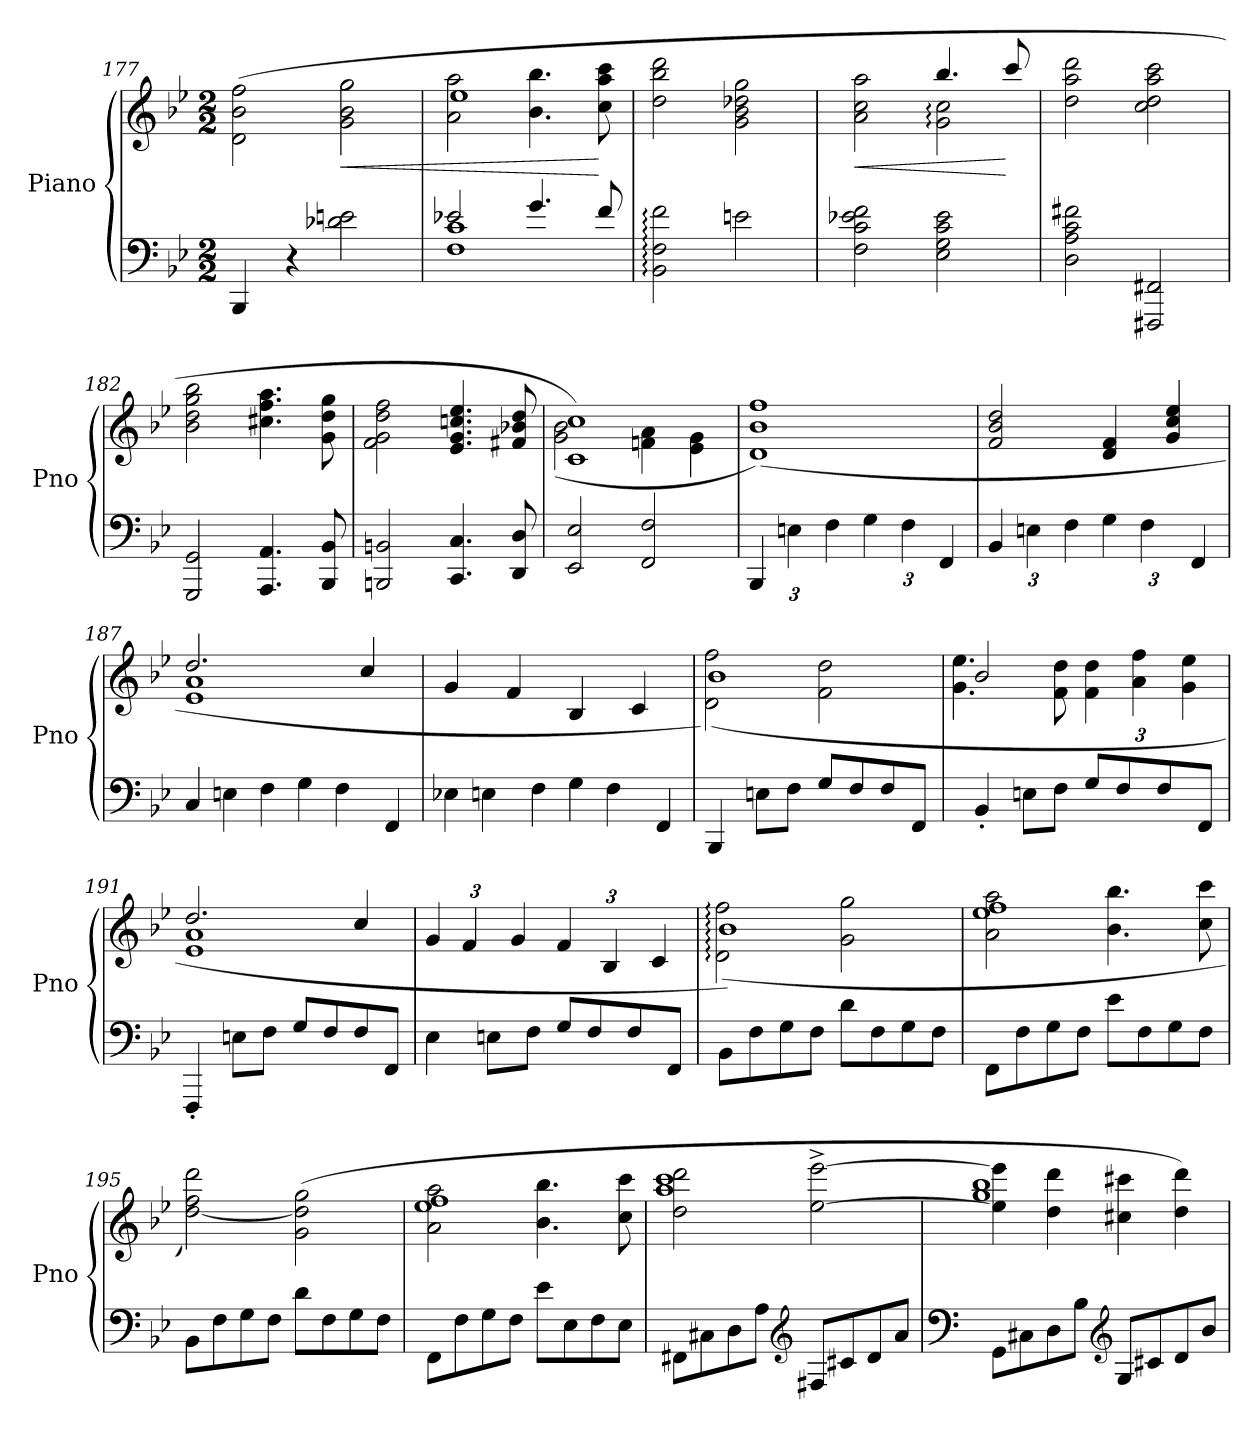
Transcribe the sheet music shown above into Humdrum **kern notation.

**kern	**kern	**dynam
*part1	*part1	*part1
*staff2	*staff1	*staff1/2
*I"Piano	*	*
*I'Pno	*	*
*clefF4	*clefG2	*
*k[b-e-]	*k[b-e-]	*
*M2/2	*M2/2	*
=177	=177	=177
4BBB-/	(2d\ 2b-\ 2ff\	.
4r	.	.
!	!	!LO:HP:b
2d-X\ 2en\	2g\ 2b-\ 2gg\	<
=178	=178	=178
*^	*^	*
2e-X/	1F 1c	2a\ 2aa\	1ee-	.
4.g/	.	4.b-\ 4.bb-\	.	.
8f/	.	8cc\ 8aa\ 8ccc\	.	[
*v	*v	*	*	*
*	*v	*v	*
=179	=179	=179
2BB-\: 2F\: 2f\:	2dd\ 2bb-\ 2ddd\	.
2en\	2g\ 2b-\ 2dd-X\ 2gg\	.
!!LO:LB:g=z
=180	=180	=180
!	!	!LO:HP:b
*	*^	*
2F\ 2c\ 2e-X\ 2f\	2a\ 2cc\ 2aa\	2ryy	<
2E-\ 2G\ 2c\ 2e-\	4.bb-/	2g\: 2cc\:	.
.	8ccc/	.	[
*	*v	*v	*
=181	=181	=181
2D\ 2A\ 2c\ 2f#X\	2dd\ 2aa\ 2ddd\	.
2FFF#X/ 2FF#X/	2cc\ 2dd\ 2aa\ 2ccc\	.
!!LO:PB:g=z
=182	=182	=182
2GGG/ 2GG/	2b-\ 2dd\ 2gg\ 2bb-\	.
4.AAA/ 4.AA/	4.cc#X\ 4.ff\ 4.aa\	.
8BBB-/ 8BB-/	8g\ 8dd\ 8gg\	.
=183	=183	=183
2BBBn/ 2BBn/	2f\ 2g\ 2dd\ 2ff\	.
4.CC/ 4.C/	4.e-/ 4.g/ 4.ccn/ 4.ee-/	.
8DD/ 8D/	8f#X/ 8b-X/ 8dd/	.
=184	=184	=184
*	*^	*
2EE-/ 2E-/	1c 1cc)	(2g\ 2b-\	.
2FF/ 2F/	.	4fn\ 4a\	.
.	.	4e-\ 4g\	.
*	*v	*v	*
=185	=185	=185
*Xbrackettup	*	*
6BBB-/	(1d 1b- 1ff)	.
!	!	!LO:DY:b=2
6En\	.	other-dynamics
6F\	.	.
6G\	.	.
6F\	.	.
6FF/	.	.
=186	=186	=186
6BB-/	2f/ 2b-/ 2dd/	.
6En\	.	.
6F\	.	.
6G\	4d/ 4f/	.
6F\	.	.
.	4g/ 4cc/ 4ee-/	.
6FF/	.	.
=187	=187	=187
*Xtuplet	*	*
*	*^	*
6C/	2.dd/	1e- 1a	.
6En\	.	.	.
6F\	.	.	.
6G\	.	.	.
6F\	.	.	.
.	4cc/	.	.
6FF/	.	.	.
*	*v	*v	*
!!LO:LB:g=z
=188	=188	=188
6E-X\	4g/	.
6En\	.	.
.	4f/	.
6F\	.	.
6G\	4B-/	.
6F\	.	.
.	4c/	.
6FF/	.	.
!!LO:LB:g=z
=189	=189	=189
*	*^	*
4BBB-/	1b-	(>2d\ 2ff\)	.
8En\L	.	.	.
8F\J	.	.	.
8G/L	.	2f\ 2dd\	.
8F/	.	.	.
8F/	.	.	.
8FF/J	.	.	.
=190	=190	=190	=190
4BB-'/	2b-/	4.g\ 4.ee-\	.
8En\L	.	.	.
8F\J	.	8f\ 8dd\	.
*	*Xbrackettup	*	*
8G/L	6f\ 6dd\	2ryy	.
8F/	.	.	.
.	6a\ 6ff\	.	.
8F/	.	.	.
.	6g\ 6ee-\	.	.
8FF/J	.	.	.
=191	=191	=191	=191
4FFF'/	2.dd/	1e- 1a	.
8En\L	.	.	.
8F\J	.	.	.
8G/L	.	.	.
8F/	.	.	.
8F/	4cc/	.	.
8FF/J	.	.	.
*	*v	*v	*
=192	=192	=192
4E-\	6g/	.
.	6f/	.
8En\L	.	.
.	6g/	.
8F\J	.	.
8G/L	6f/	.
8F/	.	.
.	6B-/	.
8F/	.	.
.	6c/	.
8FF/J	.	.
=193	=193	=193
*	*^	*
!	!	!	!LO:DY:b
8BB-\L	1b-)	(>2d\: 2ff\:	other-dynamics
8F\	.	.	.
8G\	.	.	.
8F\J	.	.	.
8d\L	.	2g\ 2gg\	.
8F\	.	.	.
8G\	.	.	.
8F\J	.	.	.
!!LO:LB:g=z	!!
=194	=194	=194	=194
8FF\L	2a\ 2aa\	1ee- 1ff	.
8F\	.	.	.
8G\	.	.	.
8F\J	.	.	.
8e-\L	4.b-\ 4.bb-\	.	.
8F\	.	.	.
8G\	.	.	.
8F\J	8cc\ 8ccc\	.	.
*	*v	*v	*
!!LO:PB:g=z
=195	=195	=195
8BB-\L	[2dd\ 2ff\ 2ddd\)	.
8F\	.	.
8G\	.	.
8F\J	.	.
8d\L	(2g\ 2dd\] 2gg\	.
8F\	.	.
8G\	.	.
8F\J	.	.
=196	=196	=196
*	*^	*
8FF\L	2a\ 2aa\	1ee- 1ff	.
8F\	.	.	.
8G\	.	.	.
8F\J	.	.	.
8e-\L	4.b-\ 4.bb-\	.	.
8E-\	.	.	.
8F\	.	.	.
8E-\J	8cc\ 8ccc\	.	.
=197	=197	=197	=197
8FF#X\L	2dd\ 2ddd\	1aa 1ccc	.
8C#X\	.	.	.
8D\	.	.	.
8A\J	.	.	.
*clefG2	*	*	*
8F#X/L	[2ee-\^ [2eee-\^	.	.
8c#X/	.	.	.
8d/	.	.	.
8a/J	.	.	.
=198	=198	=198	=198
*clefF4	*	*	*
8GG\L	4ee-\] 4eee-\]	1gg 1bb-	.
8C#X\	.	.	.
8D\	4dd\ 4ddd\	.	.
8B-\J	.	.	.
*clefG2	*	*	*
8G/L	4cc#X\ 4ccc#X\	.	.
8c#X/	.	.	.
8d/	4dd\ 4ddd\)	.	.
8b-/J	.	.	.
*	*v	*v	*
=	=	=
*-	*-	*-
